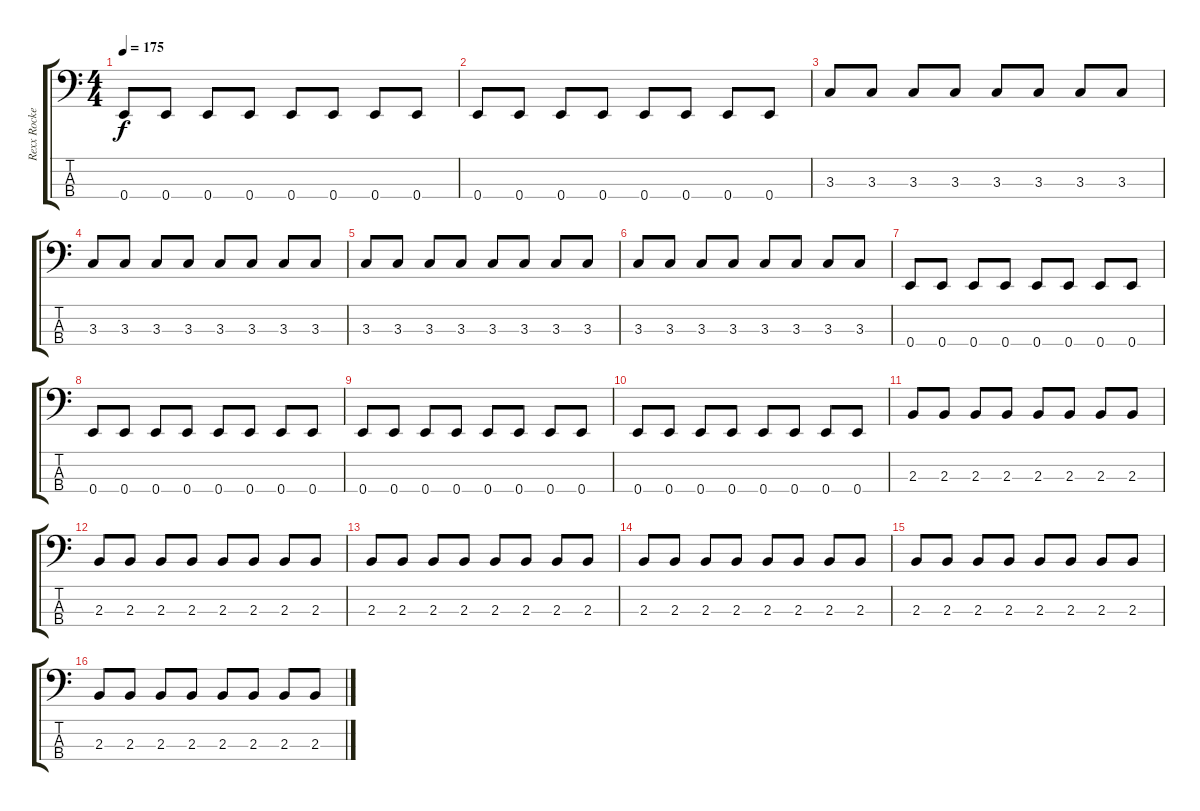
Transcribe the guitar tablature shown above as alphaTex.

\track ("Rexx Rocker" "Rexx Rocke") {instrument electricbasspick}
\staff {score tabs}
\tuning (G2 D2 A1 E1) {hide}
\ts (4 4)
\tempo 175
\clef f4
\ks c
0.4.8{dy f} 0.4.8 0.4.8 0.4.8 0.4.8 0.4.8 0.4.8 0.4.8 |
0.4.8 0.4.8 0.4.8 0.4.8 0.4.8 0.4.8 0.4.8 0.4.8 |
3.3.8 3.3.8 3.3.8 3.3.8 3.3.8 3.3.8 3.3.8 3.3.8 |
3.3.8 3.3.8 3.3.8 3.3.8 3.3.8 3.3.8 3.3.8 3.3.8 |
3.3.8 3.3.8 3.3.8 3.3.8 3.3.8 3.3.8 3.3.8 3.3.8 |
3.3.8 3.3.8 3.3.8 3.3.8 3.3.8 3.3.8 3.3.8 3.3.8 |
0.4.8 0.4.8 0.4.8 0.4.8 0.4.8 0.4.8 0.4.8 0.4.8 |
0.4.8 0.4.8 0.4.8 0.4.8 0.4.8 0.4.8 0.4.8 0.4.8 |
0.4.8 0.4.8 0.4.8 0.4.8 0.4.8 0.4.8 0.4.8 0.4.8 |
0.4.8 0.4.8 0.4.8 0.4.8 0.4.8 0.4.8 0.4.8 0.4.8 |
2.3.8 2.3.8 2.3.8 2.3.8 2.3.8 2.3.8 2.3.8 2.3.8 |
2.3.8 2.3.8 2.3.8 2.3.8 2.3.8 2.3.8 2.3.8 2.3.8 |
2.3.8 2.3.8 2.3.8 2.3.8 2.3.8 2.3.8 2.3.8 2.3.8 |
2.3.8 2.3.8 2.3.8 2.3.8 2.3.8 2.3.8 2.3.8 2.3.8 |
2.3.8 2.3.8 2.3.8 2.3.8 2.3.8 2.3.8 2.3.8 2.3.8 |
2.3.8 2.3.8 2.3.8 2.3.8 2.3.8 2.3.8 2.3.8 2.3.8
